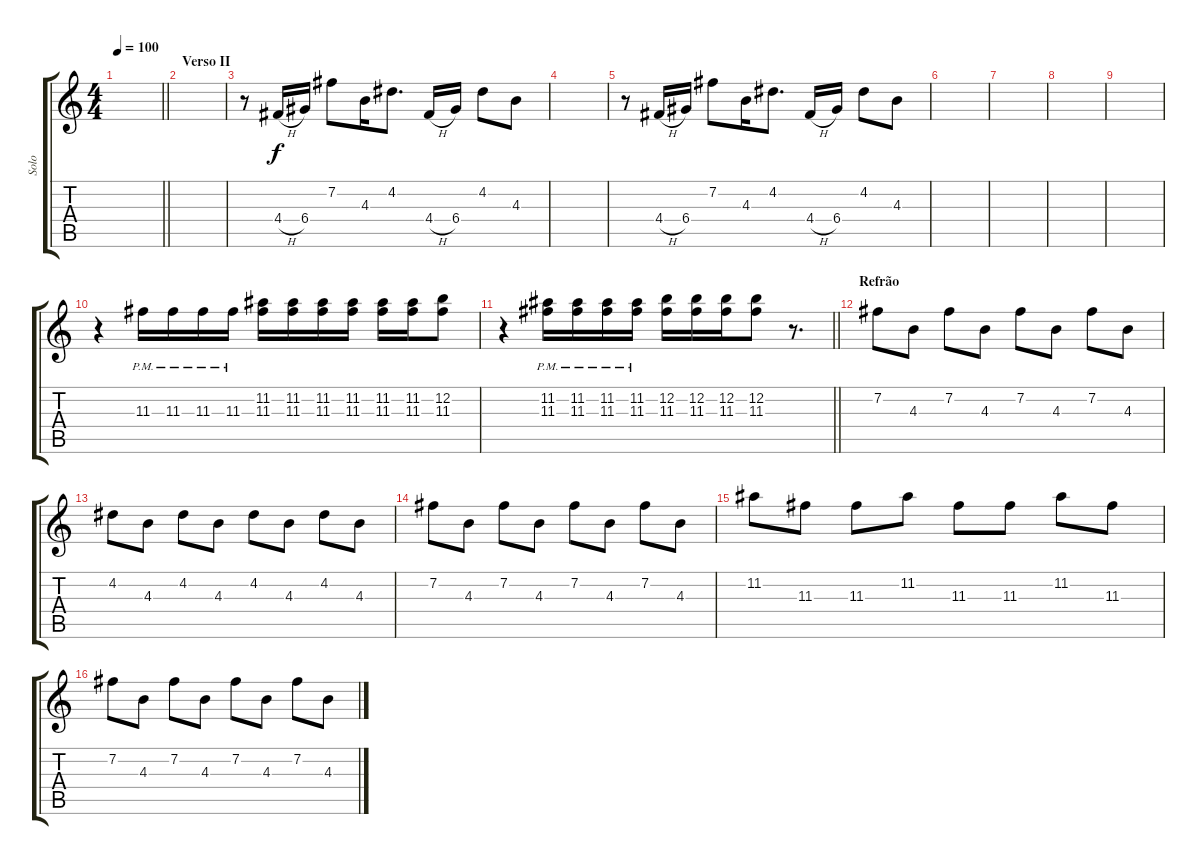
\track ("Solo" "Solo") {instrument distortionguitar}
\staff {score tabs}
\tuning (E4 B3 G3 D3 A2 E2) {hide}
\ts (4 4)
\tempo 100
\clef g2
\barLineRight lightlight
\ks c
|
\section ("" "Verso II")
|
r.8{volume 16} 4.4{h}.16 6.4.16 7.2.8 4.3.16 4.2.8{d} 4.4{h}.16 6.4.16 4.2.8 4.3.8 |
|
r.8 4.4{h}.16 6.4.16 7.2.8 4.3.16 4.2.8{d} 4.4{h}.16 6.4.16 4.2.8 4.3.8 |
|
|
|
|
r.4{volume 13 instrument distortionguitar} 11.3{pm}.16 11.3{pm}.16 11.3{pm}.16 11.3{pm}.16 (11.2 11.3).16 (11.2 11.3).16 (11.2 11.3).16 (11.2 11.3).16 (11.2 11.3).16 (11.2 11.3).16 (12.2 11.3).8 |
\barLineRight lightlight
r.4 (11.2{pm} 11.3{pm}).16 (11.2{pm} 11.3{pm}).16 (11.2{pm} 11.3{pm}).16 (11.2{pm} 11.3{pm}).16 (12.2 11.3).16 (12.2 11.3).16 (12.2 11.3).16 (12.2 11.3).8 r.8{d} |
\section ("" "Refrão")
7.2.8{instrument acousticguitarsteel} 4.3.8 7.2.8 4.3.8 7.2.8 4.3.8 7.2.8 4.3.8 |
4.2.8 4.3.8 4.2.8 4.3.8 4.2.8 4.3.8 4.2.8 4.3.8 |
7.2.8 4.3.8 7.2.8 4.3.8 7.2.8 4.3.8 7.2.8 4.3.8 |
11.2.8 11.3.8 11.3.8 11.2.8 11.3.8 11.3.8 11.2.8 11.3.8 |
7.2.8 4.3.8 7.2.8 4.3.8 7.2.8 4.3.8 7.2.8 4.3.8
